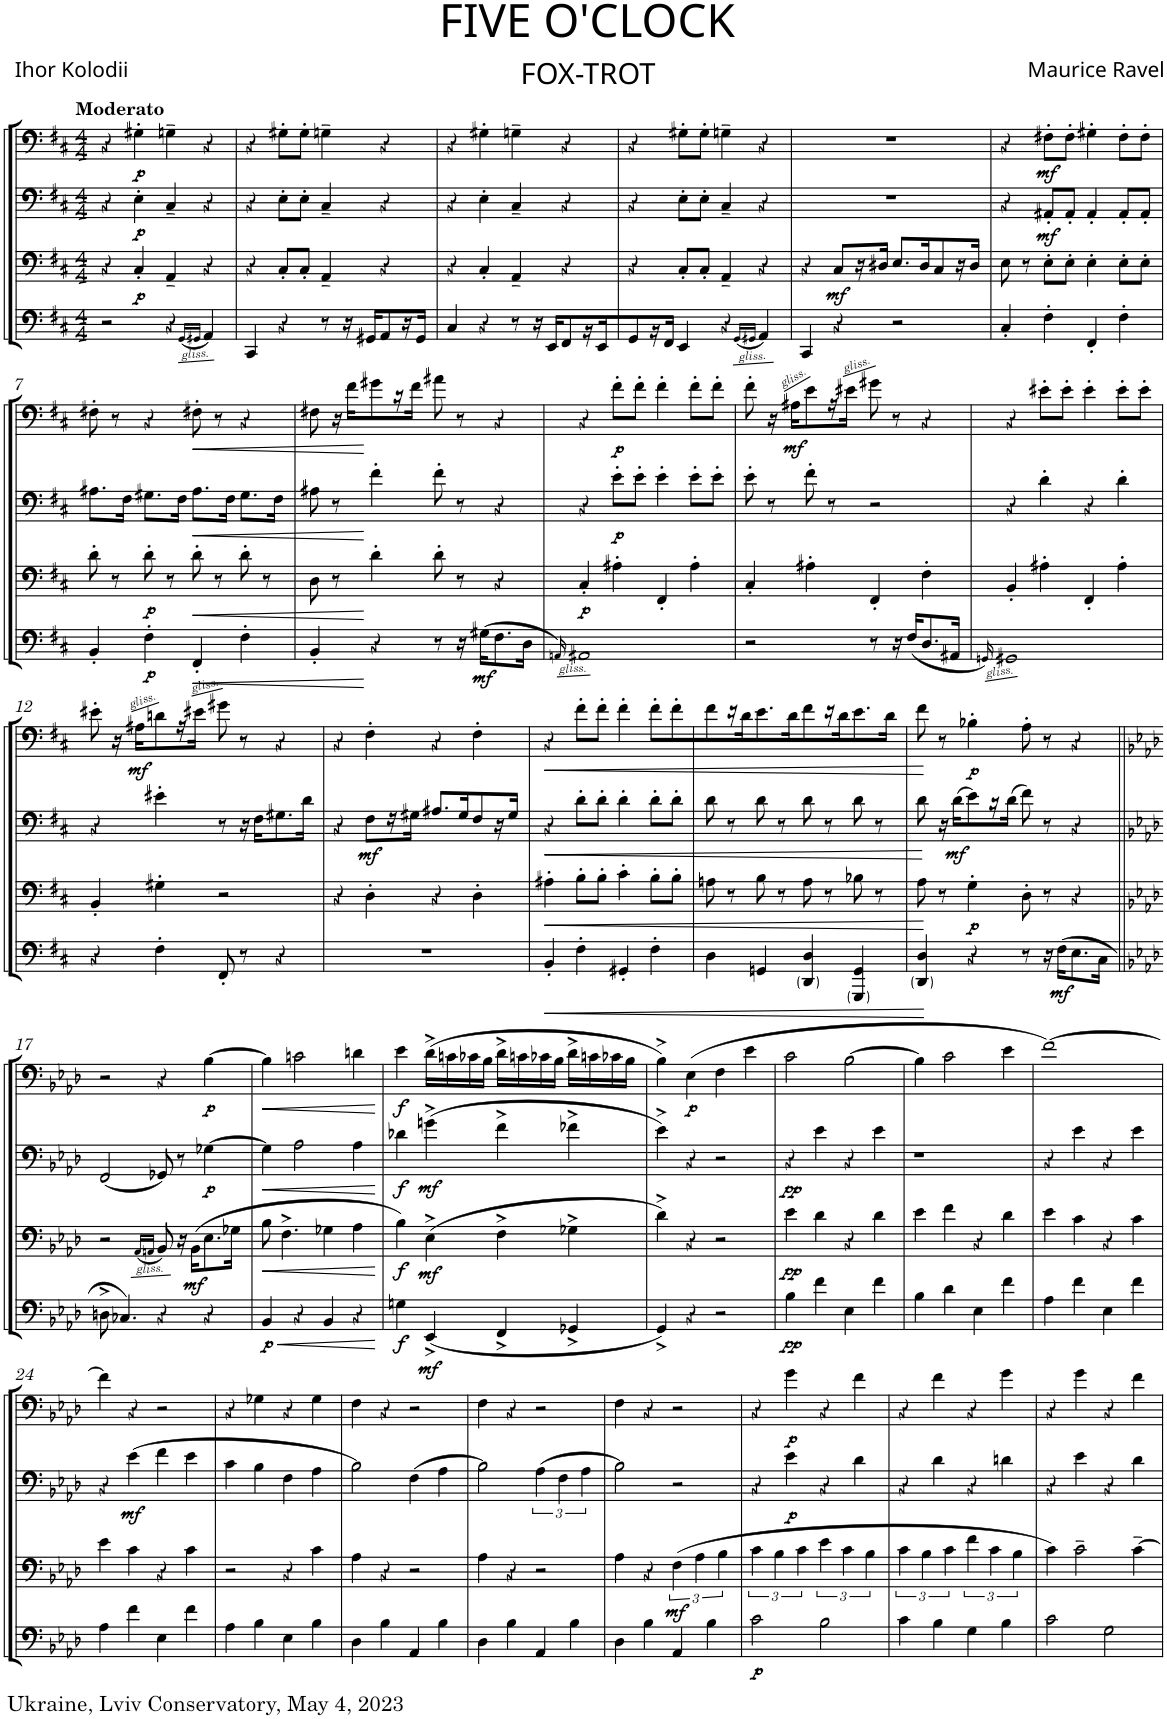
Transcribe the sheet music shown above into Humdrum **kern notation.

**kern	**dynam	**kern	**dynam	**kern	**dynam	**kern	**dynam
*part4	*part4	*part3	*part3	*part2	*part2	*part1	*part1
*staff4	*staff4	*staff3	*staff3	*staff2	*staff2	*staff1	*staff1
*I"Тромбон	*	*I"Тромбон	*	*I"Тромбон	*	*I"Тромбон	*
*clefF4	*	*clefF4	*	*clefF4	*	*clefF4	*
*k[f#c#]	*	*k[f#c#]	*	*k[f#c#]	*	*k[f#c#]	*
*M4/4	*	*M4/4	*	*M4/4	*	*M4/4	*
=1	=1	=1	=1	=1	=1	=1	=1
!	!	!	!	!	!	!LO:TX:a:B:t=Moderato	!
2r	.	4r	.	4r	.	4r	.
!	!	!	!LO:DY:b	!	!LO:DY:b	!	!LO:DY:b
.	.	4C#'/	p	4E'\	p	4G#X'\	p
4r	.	4AA~/	.	4C#~/	.	4Gn~\	.
(16qGG/LL	.	.	.	.	.	.	.
16qGG#X/JJ	.	.	.	.	.	.	.
4AA/)	.	4r	.	4r	.	4r	.
=2	=2	=2	=2	=2	=2	=2	=2
4CC#/	.	4r	.	4r	.	4r	.
4r	.	8C#'/L	.	8E'\L	.	8G#X'\L	.
.	.	8C#'/J	.	8E'\J	.	8G#'\J	.
8r	.	4AA~/	.	4C#~/	.	4Gn~\	.
16r	.	.	.	.	.	.	.
16GG#X/KL	.	.	.	.	.	.	.
8AA/	.	4r	.	4r	.	4r	.
16r	.	.	.	.	.	.	.
16GG#/JJ	.	.	.	.	.	.	.
=3	=3	=3	=3	=3	=3	=3	=3
4C#/	.	4r	.	4r	.	4r	.
4r	.	4C#'/	.	4E'\	.	4G#X'\	.
8r	.	4AA~/	.	4C#~/	.	4Gn~\	.
16r	.	.	.	.	.	.	.
16EE/LL	.	.	.	.	.	.	.
8FF#/	.	4r	.	4r	.	4r	.
16r	.	.	.	.	.	.	.
16EE/L	.	.	.	.	.	.	.
=4	=4	=4	=4	=4	=4	=4	=4
8GG/	.	4r	.	4r	.	4r	.
16r	.	.	.	.	.	.	.
16FF#/JL	.	.	.	.	.	.	.
4EE/	.	8C#'/L	.	8E'\L	.	8G#X'\L	.
.	.	8C#'/J	.	8E'\J	.	8G#'\J	.
4r	.	4AA~/	.	4C#~/	.	4Gn~\	.
(16qGG/LL	.	.	.	.	.	.	.
16qGG#X/JJ	.	.	.	.	.	.	.
4AA/)	.	4r	.	4r	.	4r	.
=5	=5	=5	=5	=5	=5	=5	=5
4CC#/	.	4r	.	1r	.	1r	.
!	!	!	!LO:DY:b	!	!	!	!
4r	.	8C#/L	mf	.	.	.	.
.	.	16r	.	.	.	.	.
.	.	16D#X/JJ	.	.	.	.	.
2r	.	8.E/L	.	.	.	.	.
.	.	16D#/K	.	.	.	.	.
.	.	8C#/	.	.	.	.	.
.	.	16r	.	.	.	.	.
.	.	16D#/JJ	.	.	.	.	.
=6	=6	=6	=6	=6	=6	=6	=6
4C#'/	.	8E\	.	4r	.	4r	.
.	.	8r	.	.	.	.	.
!	!	!	!	!	!LO:DY:b	!	!LO:DY:b
4F#'\	.	8E'\L	.	8AA#X'/L	mf	8F#X'\L	mf
.	.	8E'\J	.	8AA#'/J	.	8F#'\J	.
4FF#'/	.	4E'\	.	4AA#'/	.	4G#X'\	.
4F#'\	.	8E'\L	.	8AA#'/L	.	8F#'\L	.
.	.	8E'\J	.	8AA#'/J	.	8F#'\J	.
!!LO:LB:g=z
=7	=7	=7	=7	=7	=7	=7	=7
4BB'/	.	8d'\	.	8.A#X\L	.	8F#X'\	.
.	.	8r	.	.	.	8r	.
.	.	.	.	16F#\Jk	.	.	.
!	!LO:DY:b	!	!LO:DY:b	!	!	!	!
4F#'\	p	8d'\	p	8.G#X\L	.	4r	.
.	.	8r	.	.	.	.	.
.	.	.	.	16F#\Jk	.	.	.
!	!LO:HP:b	!	!LO:HP:b	!	!LO:HP:b	!	!LO:HP:b
4FF#'/	<	8d'\	<	8.A#\L	<	8F#X'\	<
.	.	8r	.	.	.	8r	.
.	.	.	.	16F#\Jk	.	.	.
4F#'\	.	8d'\	.	8.G#\L	.	4r	.
.	.	8r	.	.	.	.	.
.	.	.	.	16F#\Jk	.	.	.
=8	=8	=8	=8	=8	=8	=8	=8
4BB'/	.	8D\	.	8A#X\	.	8F#X\	.
.	.	8r	.	8r	.	16r	.
.	.	.	.	.	.	16f#\KL	.
4r	[	4d'\	[	4f#'\	[	8g#X\	[
.	.	.	.	.	.	16r	.
.	.	.	.	.	.	16f#\JJ	.
8r	.	8d'\	.	8f#'\	.	8a#X\	.
16r	.	8r	.	8r	.	8r	.
!	!LO:DY:b	!	!	!	!	!	!
(16G#X\KL	mf	.	.	.	.	.	.
8.F#\	.	4r	.	4r	.	4r	.
16D\Jk	.	.	.	.	.	.	.
=9	=9	=9	=9	=9	=9	=9	=9
16qAAn/)	.	.	.	.	.	.	.
!	!	!	!LO:DY:b	!	!	!	!
1AA#X	.	4C#'/	p	4r	.	4r	.
!	!	!	!	!	!LO:DY:b	!	!LO:DY:b
.	.	4A#X'\	.	8e'\L	p	8f#'\L	p
.	.	.	.	8e'\J	.	8f#'\J	.
.	.	4FF#'/	.	4e'\	.	4f#'\	.
.	.	4A#'\	.	8e'\L	.	8f#'\L	.
.	.	.	.	8e'\J	.	8f#'\J	.
=10	=10	=10	=10	=10	=10	=10	=10
2r	.	4C#'/	.	8e'\	.	8f#'\	.
.	.	.	.	8r	.	16r	.
!	!	!	!	!	!	!	!LO:DY:b
.	.	.	.	.	.	16A#X\KL	mf
.	.	4A#X'\	.	8f#'\	.	8e\	.
.	.	.	.	8r	.	16r	.
.	.	.	.	.	.	16e#X\JJ	.
8r	.	4FF#'/	.	2r	.	8g#X\	.
16r	.	.	.	.	.	8r	.
(16F#/KL	.	.	.	.	.	.	.
8.D/	.	4F#'\	.	.	.	4r	.
16AA#X/Jk	.	.	.	.	.	.	.
=11	=11	=11	=11	=11	=11	=11	=11
16qGGn/)	.	.	.	.	.	.	.
1GG#X	.	4BB'/	.	4r	.	4r	.
.	.	4A#X'\	.	4d'\	.	8e#X'\L	.
.	.	.	.	.	.	8e#'\J	.
.	.	4FF#'/	.	4r	.	4e#'\	.
.	.	4A#'\	.	4d'\	.	8e#'\L	.
.	.	.	.	.	.	8e#'\J	.
!!LO:LB:g=z
=12	=12	=12	=12	=12	=12	=12	=12
4r	.	4BB'/	.	4r	.	8e#X'\	.
.	.	.	.	.	.	16r	.
!	!	!	!	!	!	!	!LO:DY:b
.	.	.	.	.	.	16A#X\KL	mf
4F#'\	.	4G#X'\	.	4e#X'\	.	8dn\	.
.	.	.	.	.	.	16r	.
.	.	.	.	.	.	16e#X\JJ	.
8FF#'/	.	2r	.	8r	.	8g#X\	.
8r	.	.	.	16r	.	8r	.
.	.	.	.	16F#\KL	.	.	.
4r	.	.	.	8.G#X\	.	4r	.
.	.	.	.	16d\Jk	.	.	.
=13	=13	=13	=13	=13	=13	=13	=13
1r	.	4r	.	4r	.	4r	.
!	!	!	!	!	!LO:DY:b	!	!
.	.	4D'\	.	8F#\L	mf	4F#'\	.
.	.	.	.	16r	.	.	.
.	.	.	.	16G#X\JJ	.	.	.
.	.	4r	.	8.A#X/L	.	4r	.
.	.	.	.	16G#/K	.	.	.
.	.	4D'\	.	8F#/	.	4F#'\	.
.	.	.	.	16r	.	.	.
.	.	.	.	16G#/JJ	.	.	.
=14	=14	=14	=14	=14	=14	=14	=14
!	!LO:HP:b	!	!LO:HP:b	!	!LO:HP:b	!	!LO:HP:b
4BB'/	<	4A#X'\	<	4r	<	4r	<
4F#'\	.	8B'\L	.	8d'\L	.	8f#'\L	.
.	.	8B'\J	.	8d'\J	.	8f#'\J	.
4GG#X'/	.	4c#'\	.	4d'\	.	4f#'\	.
4F#'\	.	8B'\L	.	8d'\L	.	8f#'\L	.
.	.	8B'\J	.	8d'\J	.	8f#'\	.
=15	=15	=15	=15	=15	=15	=15	=15
4D\	.	8An\	.	8d\	.	8f#\	.
.	.	8r	.	8r	.	16r	.
.	.	.	.	.	.	16d\J	.
4GGn/	.	8B\	.	8d\	.	8.e\	.
.	.	8r	.	8r	.	.	.
.	.	.	.	.	.	16d\K	.
4DD/ 4D/	.	8A\	.	8d\	.	8f#\	.
.	.	8r	.	8r	.	16r	.
.	.	.	.	.	.	16d\J	.
4GGG/ 4GG/	.	8B-X\	.	8d\	.	8.e\	.
.	.	8r	.	8r	.	.	.
.	.	.	.	.	.	16d\Jk	.
=16	=16	=16	=16	=16	=16	=16	=16
4DD/ 4D/	.	8A\	.	8d\	.	8f#\	.
.	.	8r	[	16r	[	8r	[
!	!	!	!	!	!LO:DY:b	!	!
.	.	.	.	(16d\KL	mf	.	.
!	!	!	!LO:DY:b	!	!	!	!LO:DY:b
4r	[	4G'\	p	8e\)	.	4B-X'\	p
.	.	.	.	16r	.	.	.
.	.	.	.	(16d\JJ	.	.	.
8r	.	8D'\	.	8f#\)	.	8A'\	.
16r	.	8r	.	8r	.	8r	.
!	!LO:DY:b	!	!	!	!	!	!
(16F#\KL	mf	.	.	.	.	.	.
8.E\	.	4r	.	4r	.	4r	.
16C#\Jk	.	.	.	.	.	.	.
!!LO:LB:g=z
=17||	=17||	=17||	=17||	=17||	=17||	=17||	=17||
*k[b-e-a-d-]	*	*k[b-e-a-d-]	*	*k[b-e-a-d-]	*	*k[b-e-a-d-]	*
8Dn^\	.	2r	.	(2FF/	.	2r	.
4.C-X/)	.	.	.	.	.	.	.
.	.	(16qAA-/LL	.	.	.	.	.
.	.	16qAAn/JJ	.	.	.	.	.
4r	.	8BB-/)	.	8GG-X/)	.	4r	.
.	.	16r	.	8r	.	.	.
!	!	!	!LO:DY:b	!	!	!	!
.	.	(16BB-\KL	mf	.	.	.	.
!	!	!	!	!	!LO:DY:b	!	!LO:DY:b
4r	.	8.E-\	.	[4G-X\	p	[4B-\	p
.	.	16G-X\Jk	.	.	.	.	.
=18	=18	=18	=18	=18	=18	=18	=18
!	!LO:HP:b	!	!LO:HP:b	!	!LO:HP:b	!	!LO:HP:b
!	!LO:DY:n=1:b	!	!	!	!	!	!
4BB-/	< p	8B-\	<	4G-\]	<	4B-\]	<
.	.	4.F^\	.	.	.	.	.
4r	.	.	.	2A-\	.	2cn\	.
4BB-/	.	4G-X\	.	.	.	.	.
4r	.	4A-\	.	4A-\	.	4dn\	.
.	[	.	[	.	[	.	[
=19	=19	=19	=19	=19	=19	=19	=19
!	!LO:DY:b	!	!LO:DY:b	!	!LO:DY:b	!	!LO:DY:b
4Gn\	f	4B-\)	f	4d-X\	f	4e-\	f
!	!LO:DY:b	!	!LO:DY:b	!	!LO:DY:b	!	!
(4EE-^/	mf	(4E-^\	mf	(4gn^\	mf	(16d-^\LL	.
.	.	.	.	.	.	16cn\	.
.	.	.	.	.	.	16c-X\	.
.	.	.	.	.	.	16B-\JJ	.
4FF^/	.	4F^\	.	4f^\	.	16d-^\LL	.
.	.	.	.	.	.	16cn\	.
.	.	.	.	.	.	16c-X\	.
.	.	.	.	.	.	16B-\JJ	.
4GG-X^/	.	4G-X^\	.	4f-X^\	.	16d-^\LL	.
.	.	.	.	.	.	16cn\	.
.	.	.	.	.	.	16c-X\	.
.	.	.	.	.	.	16B-\JJ	.
=20	=20	=20	=20	=20	=20	=20	=20
4GG^/)	.	4d-^\)	.	4e-^\)	.	4B-^\)	.
!	!	!	!	!	!	!	!LO:DY:b
4r	.	4r	.	4r	.	(4E-\	p
2r	.	2r	.	2r	.	4F\	.
.	.	.	.	.	.	4e-\	.
=21	=21	=21	=21	=21	=21	=21	=21
!	!LO:DY:b	!	!LO:DY:b	!	!LO:DY:b	!	!
4B-\	pp	4e-\	pp	4r	pp	2c\	.
4f\	.	4d-\	.	4e-\	.	.	.
4E-\	.	4r	.	4r	.	[2B-\	.
4f\	.	4d-\	.	4e-\	.	.	.
=22	=22	=22	=22	=22	=22	=22	=22
4B-\	.	4e-\	.	1r	.	4B-\]	.
4d-\	.	4f\	.	.	.	2c\	.
4E-\	.	4r	.	.	.	.	.
4f\	.	4d-\	.	.	.	4e-\	.
=23	=23	=23	=23	=23	=23	=23	=23
4A-\	.	4e-\	.	4r	.	[1f)	.
4f\	.	4c\	.	4e-\	.	.	.
4E-\	.	4r	.	4r	.	.	.
4f\	.	4c\	.	4e-\	.	.	.
!!LO:LB:g=z
=24	=24	=24	=24	=24	=24	=24	=24
4A-\	.	4e-\	.	4r	.	4f\]	.
!	!	!	!	!	!LO:DY:b	!	!
4f\	.	4c\	.	(4e-\	mf	4r	.
4E-\	.	4r	.	4f\	.	2r	.
4f\	.	4c\	.	4e-\	.	.	.
=25	=25	=25	=25	=25	=25	=25	=25
4A-\	.	2r	.	4c\	.	4r	.
4B-\	.	.	.	4B-\	.	4G-X\	.
4E-\	.	4r	.	4F\	.	4r	.
4B-\	.	4c\	.	4A-\	.	4G-\	.
=26	=26	=26	=26	=26	=26	=26	=26
4D-\	.	4A-\	.	2B-\)	.	4F\	.
4B-\	.	4r	.	.	.	4r	.
4AA-/	.	2r	.	(4F\	.	2r	.
4B-\	.	.	.	4A-\	.	.	.
=27	=27	=27	=27	=27	=27	=27	=27
4D-\	.	4A-\	.	2B-\)	.	4F\	.
4B-\	.	4r	.	.	.	4r	.
4AA-/	.	2r	.	(6A-\	.	2r	.
.	.	.	.	6F\	.	.	.
4B-\	.	.	.	.	.	.	.
.	.	.	.	6A-\	.	.	.
=28	=28	=28	=28	=28	=28	=28	=28
4D-\	.	4A-\	.	2B-\)	.	4F\	.
4B-\	.	4r	.	.	.	4r	.
!	!	!	!LO:DY:b	!	!	!	!
4AA-/	.	(6F\	mf	2r	.	2r	.
.	.	6A-\	.	.	.	.	.
4B-\	.	.	.	.	.	.	.
.	.	6B-\	.	.	.	.	.
=29	=29	=29	=29	=29	=29	=29	=29
!	!LO:DY:b	!	!	!	!	!	!
2c\	p	6c\	.	4r	.	4r	.
.	.	6B-\	.	.	.	.	.
!	!	!	!	!	!LO:DY:b	!	!LO:DY:b
.	.	.	.	4e-\	p	4g\	p
.	.	6c\	.	.	.	.	.
2B-\	.	6e-\	.	4r	.	4r	.
.	.	6c\	.	.	.	.	.
.	.	.	.	4d-\	.	4f\	.
.	.	6B-\	.	.	.	.	.
=30	=30	=30	=30	=30	=30	=30	=30
4c\	.	6c\	.	4r	.	4r	.
.	.	6B-\	.	.	.	.	.
4B-\	.	.	.	4d-\	.	4f\	.
.	.	6c\	.	.	.	.	.
4G\	.	6f\	.	4r	.	4r	.
.	.	6c\	.	.	.	.	.
4B-\	.	.	.	4dn\	.	4g\	.
.	.	6B-\	.	.	.	.	.
=31	=31	=31	=31	=31	=31	=31	=31
2c\	.	4c\)	.	4r	.	4r	.
.	.	2c~\	.	4e-\	.	4g\	.
2G\	.	.	.	4r	.	4r	.
.	.	[4c~\	.	4d-\	.	4f\	.
=	=	=	=	=	=	=	=
*-	*-	*-	*-	*-	*-	*-	*-
